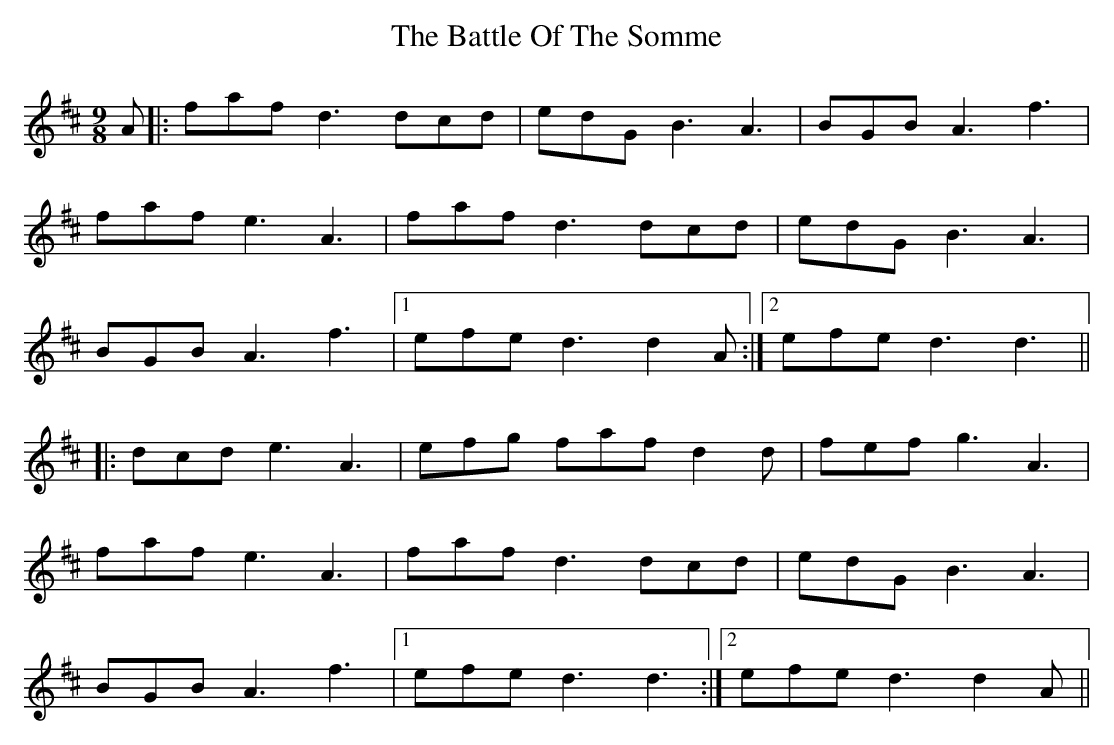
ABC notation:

X:1
T: The Battle Of The Somme
M: 9/8
L: 1/8
K: Dmaj
[M:9/8]A|:faf d3 dcd|edG B3A3|BGB A3f3|
faf e3A3|faf d3 dcd|edG B3A3|
BGB A3f3|1 efe d3 d2A:|2 efe d3d3||
|:dcd e3A3|efg faf d2d|fef g3A3|
faf e3 A3|faf d3 dcd|edG B3A3|
BGB A3f3|1 efe d3 d3:|2 efe d3d2A||
